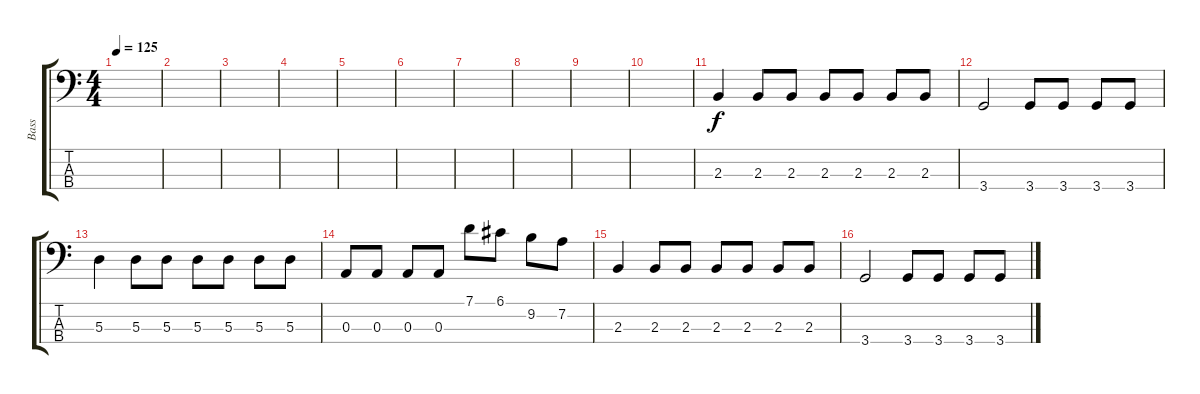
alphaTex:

\track ("Bass" "Bass") {instrument electricbassfinger}
\staff {score tabs}
\tuning (G2 D2 A1 E1) {hide}
\ts (4 4)
\tempo 125
\clef f4
\ks c
|
|
|
|
|
|
|
|
|
|
2.3.4 2.3.8 2.3.8 2.3.8 2.3.8 2.3.8 2.3.8 |
3.4.2 3.4.8 3.4.8 3.4.8 3.4.8 |
5.3.4 5.3.8 5.3.8 5.3.8 5.3.8 5.3.8 5.3.8 |
0.3.8 0.3.8 0.3.8 0.3.8 7.1.8 6.1.8 9.2.8 7.2.8 |
2.3.4 2.3.8 2.3.8 2.3.8 2.3.8 2.3.8 2.3.8 |
3.4.2 3.4.8 3.4.8 3.4.8 3.4.8
